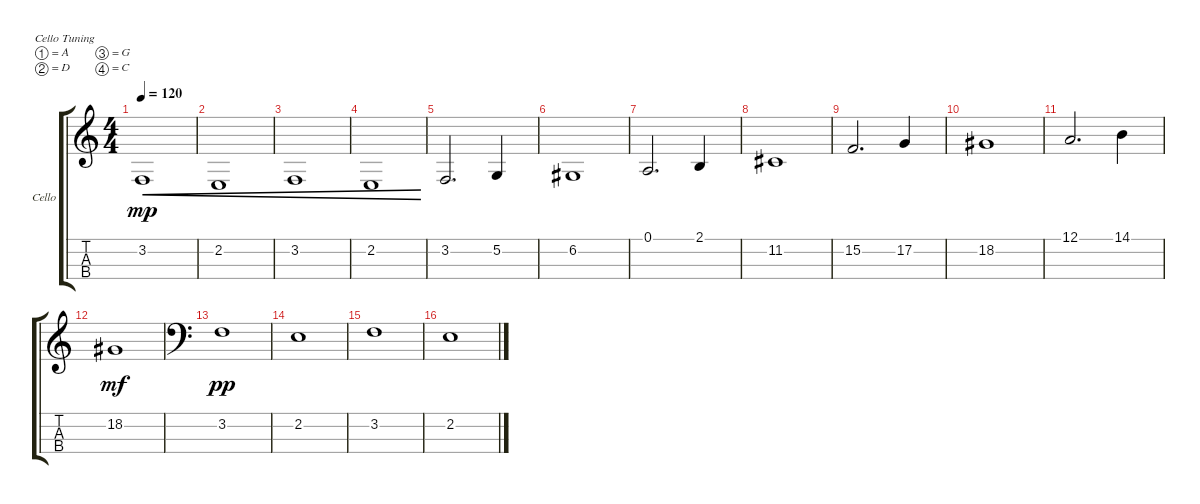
\defaultSystemsLayout 4
\bracketExtendMode groupsimilarinstruments
\firstSystemTrackNameOrientation horizontal
\otherSystemsTrackNameOrientation horizontal
\track ("Cello" "Cello") {instrument cello}
\staff {score tabs}
\tuning (A3 D3 G2 C2)
\ts (4 4)
\tempo 120
\clef g2
\ks c
3.2.1{cre dy mp instrument cello} |
2.2.1{cre} |
3.2.1{cre} |
2.2.1{cre} |
3.2.2{d} 5.2.4 |
6.2.1 |
0.1.2{d} 2.1.4 |
11.2.1 |
15.2.2{d} 17.2.4 |
18.2.1 |
12.1.2{d} 14.1.4 |
18.2.1{dy mf} |
\clef f4
3.2.1{dy pp} |
2.2.1 |
3.2.1 |
2.2.1
